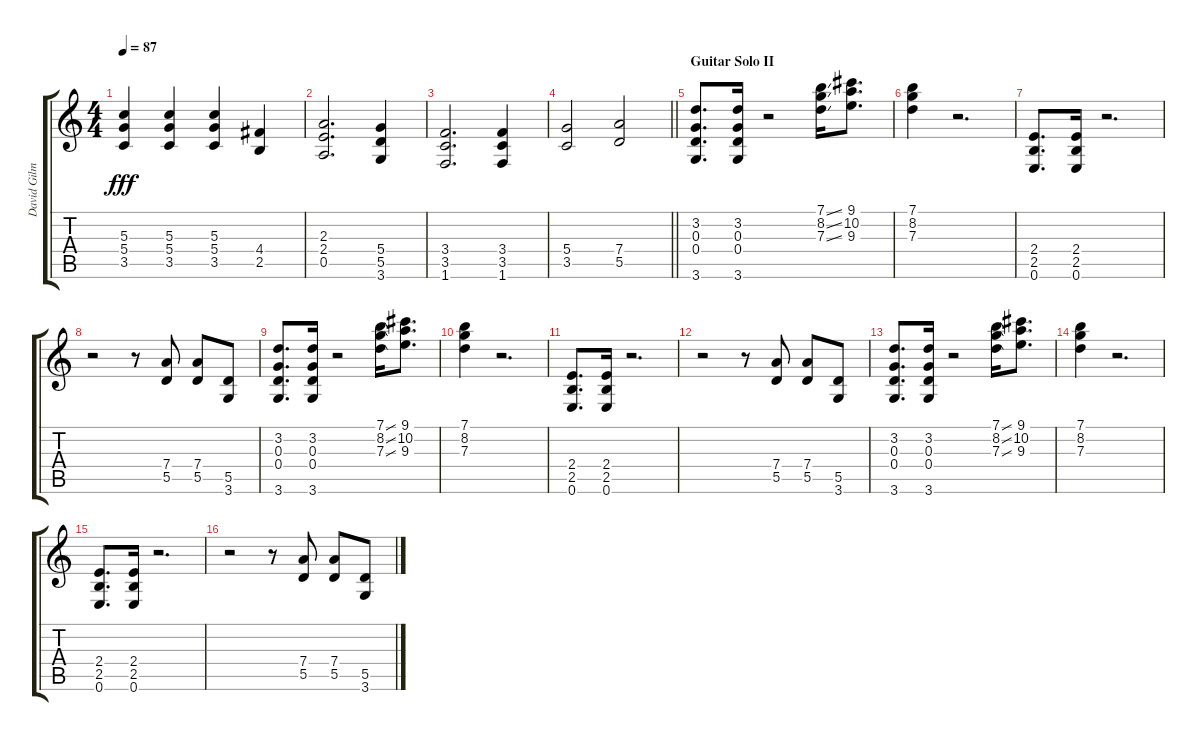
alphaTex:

\track ("David Gilmour (Rythym Guitar)" "David Gilm") {instrument overdrivenguitar}
\staff {score tabs}
\tuning (E4 B3 G3 D3 A2 E2) {hide}
\ts (4 4)
\tempo 87
\clef g2
\ks c
(5.3 5.4 3.5).4{dy fff} (5.3 5.4 3.5).4 (5.3 5.4 3.5).4 (4.4 2.5).4 |
(2.3 2.4 0.5).2{d} (5.4 5.5 3.6).4 |
(3.4 3.5 1.6).2{d} (3.4 3.5 1.6).4 |
\barLineRight lightlight
(5.4 3.5).2 (7.4 5.5).2 |
\section ("" "Guitar Solo II")
(3.2 0.3 0.4 3.6).8{d} (3.2 0.3 0.4 3.6).16 r.2 (7.1{ss} 8.2{ss} 7.3{ss}).16 (9.1 10.2 9.3).8{d} |
(7.1 8.2 7.3).4 r.2{d} |
(2.4 2.5 0.6).8{d} (2.4 2.5 0.6).16 r.2{d} |
r.2 r.8 (7.4 5.5).8 (7.4 5.5).8 (5.5 3.6).8 |
(3.2 0.3 0.4 3.6).8{d} (3.2 0.3 0.4 3.6).16 r.2 (7.1{ss} 8.2{ss} 7.3{ss}).16 (9.1 10.2 9.3).8{d} |
(7.1 8.2 7.3).4 r.2{d} |
(2.4 2.5 0.6).8{d} (2.4 2.5 0.6).16 r.2{d} |
r.2 r.8 (7.4 5.5).8 (7.4 5.5).8 (5.5 3.6).8 |
(3.2 0.3 0.4 3.6).8{d} (3.2 0.3 0.4 3.6).16 r.2 (7.1{ss} 8.2{ss} 7.3{ss}).16 (9.1 10.2 9.3).8{d} |
(7.1 8.2 7.3).4 r.2{d} |
(2.4 2.5 0.6).8{d} (2.4 2.5 0.6).16 r.2{d} |
r.2 r.8 (7.4 5.5).8 (7.4 5.5).8 (5.5 3.6).8
